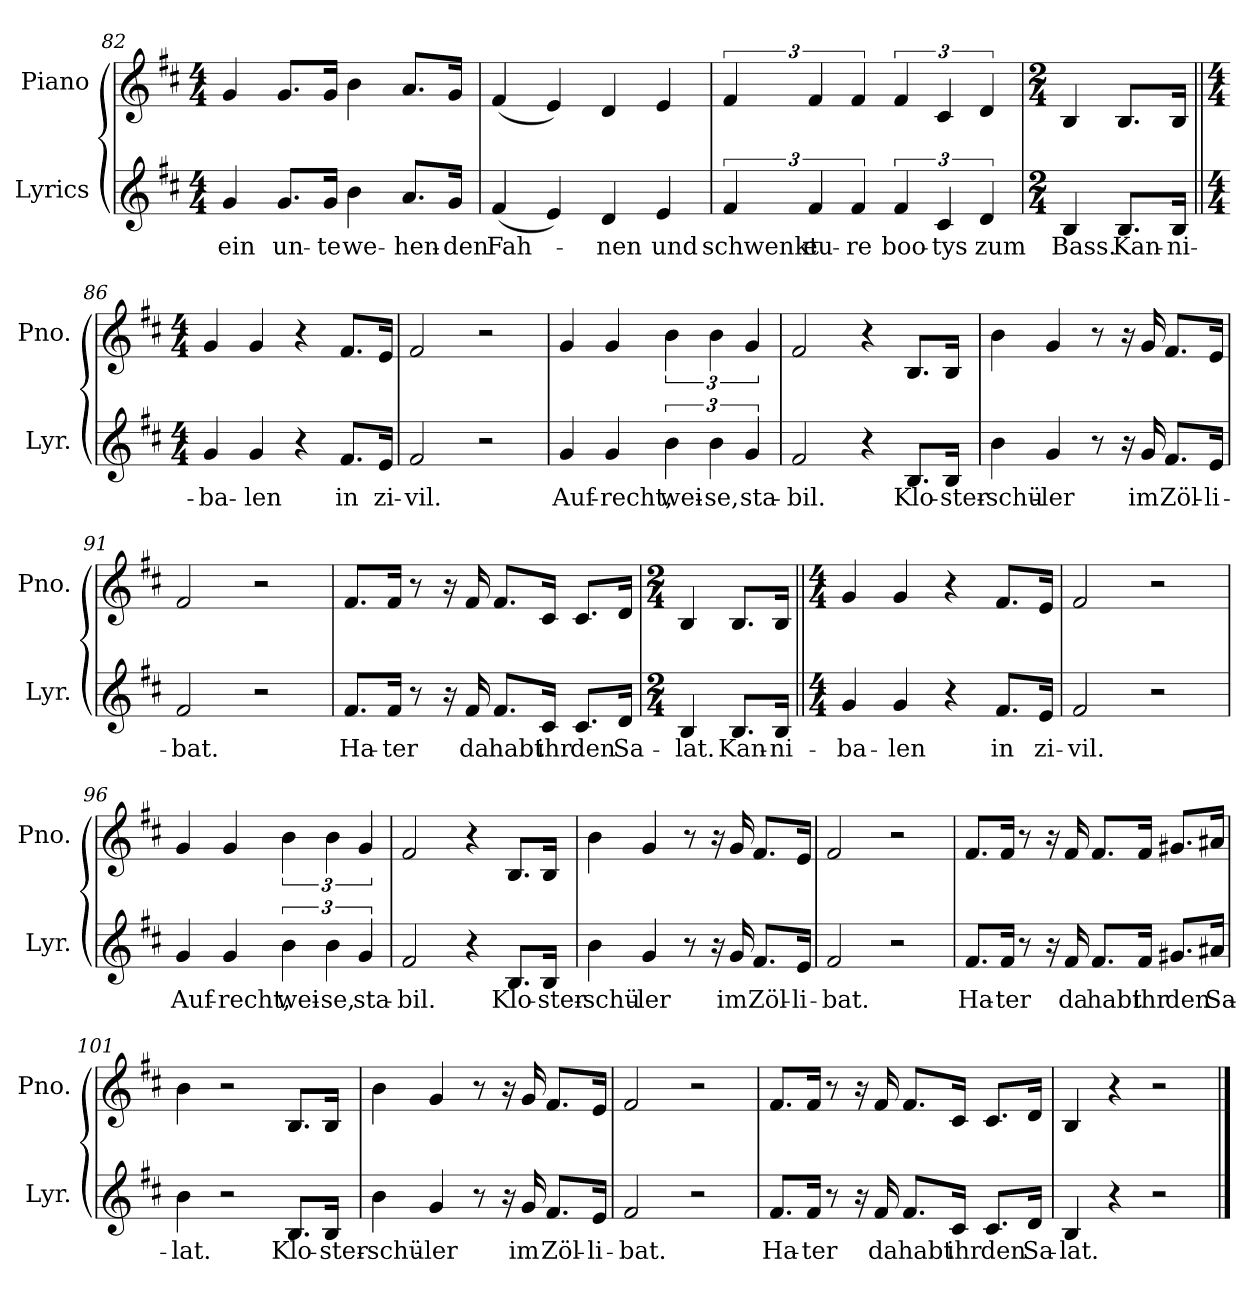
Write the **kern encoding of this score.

**kern	**text	**kern
*part2	*part2	*part1
*staff2	*staff2	*staff1
*I"Lyrics	*	*I"Piano
*I'Lyr.	*	*I'Pno.
*clefG2	*	*clefG2
*k[f#c#]	*	*k[f#c#]
*M4/4	*	*M4/4
=82	=82	=82
4g	ein	4g
8.gL	un-	8.gL
16gJk	-te	16gJk
4b	we-	4b
8.aL	-hen-	8.aL
16gJk	-den	16gJk
=83	=83	=83
(<4f#	Fah-	(<4f#
4e)	.	4e)
4d	-nen	4d
4e	und	4e
=84	=84	=84
6f#	schwenkt	6f#
6f#	eu-	6f#
6f#	-re	6f#
6f#	boo-	6f#
6c#	-tys	6c#
6d	zum	6d
=85	=85	=85
*M2/4	*	*M2/4
4B	Bass.	4B
8.BL	Kan-	8.BL
16BJk	-ni-	16BJk
=86||	=86||	=86||
*M4/4	*	*M4/4
4g	-ba-	4g
4g	-len	4g
4r	.	4r
8.f#L	in	8.f#L
16eJk	zi-	16eJk
=87	=87	=87
2f#	-vil.	2f#
2r	.	2r
=88	=88	=88
4g	Auf-	4g
4g	-recht,	4g
6b	wei-	6b
6b	-se,	6b
6g	sta-	6g
=89	=89	=89
2f#	-bil.	2f#
4r	.	4r
8.BL	Klo-	8.BL
16BJk	-ster-	16BJk
=90	=90	=90
4b	-schü-	4b
4g	-ler	4g
8r	.	8r
16r	.	16r
16g	im	16g
8.f#L	Zöl-	8.f#L
16eJk	-li-	16eJk
=91	=91	=91
2f#	-bat.	2f#
2r	.	2r
=92	=92	=92
8.f#L	Ha-	8.f#L
16f#Jk	-ter	16f#Jk
8r	.	8r
16r	.	16r
16f#	da	16f#
8.f#L	habt	8.f#L
16c#Jk	ihr	16c#Jk
8.c#L	den	8.c#L
16dJk	Sa-	16dJk
=93	=93	=93
*M2/4	*	*M2/4
4B	lat.	4B
8.BL	Kan-	8.BL
16BJk	-ni-	16BJk
=94||	=94||	=94||
*M4/4	*	*M4/4
4g	-ba-	4g
4g	-len	4g
4r	.	4r
8.f#L	in	8.f#L
16eJk	zi-	16eJk
=95	=95	=95
2f#	-vil.	2f#
2r	.	2r
=96	=96	=96
4g	Auf-	4g
4g	-recht,	4g
6b	wei-	6b
6b	-se,	6b
6g	sta-	6g
=97	=97	=97
2f#	-bil.	2f#
4r	.	4r
8.BL	Klo-	8.BL
16BJk	-ster-	16BJk
=98	=98	=98
4b	-schü-	4b
4g	-ler	4g
8r	.	8r
16r	.	16r
16g	im	16g
8.f#L	Zöl-	8.f#L
16eJk	-li-	16eJk
=99	=99	=99
2f#	-bat.	2f#
2r	.	2r
=100	=100	=100
8.f#L	Ha-	8.f#L
16f#Jk	-ter	16f#Jk
8r	.	8r
16r	.	16r
16f#	da	16f#
8.f#L	habt	8.f#L
16f#Jk	ihr	16f#Jk
8.g#XL	den	8.g#XL
16a#XJk	Sa-	16a#XJk
=101	=101	=101
4b	-lat.	4b
2r	.	2r
8.BL	Klo-	8.BL
16BJk	-ster-	16BJk
=102	=102	=102
4b	-schü-	4b
4g	-ler	4g
8r	.	8r
16r	.	16r
16g	im	16g
8.f#L	Zöl-	8.f#L
16eJk	-li-	16eJk
=103	=103	=103
2f#	-bat.	2f#
2r	.	2r
=104	=104	=104
8.f#L	Ha-	8.f#L
16f#Jk	-ter	16f#Jk
8r	.	8r
16r	.	16r
16f#	da	16f#
8.f#L	habt	8.f#L
16c#Jk	ihr	16c#Jk
8.c#L	den	8.c#L
16dJk	Sa-	16dJk
=105	=105	=105
4B	lat.	4B
4r	.	4r
2r	.	2r
==	==	==
*-	*-	*-
